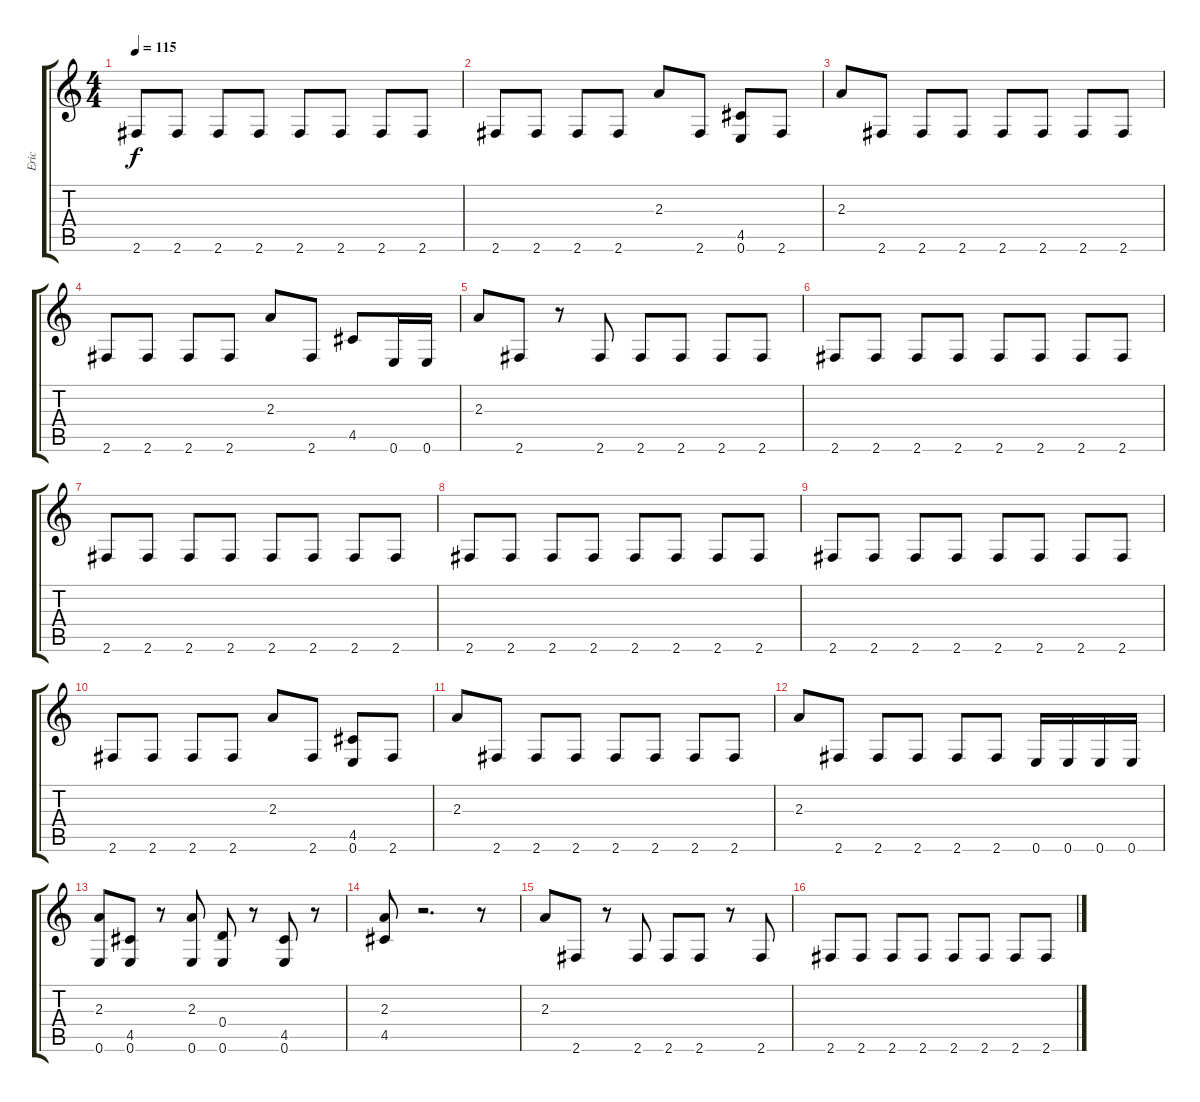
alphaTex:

\track ("Eric" "Eric") {instrument acousticguitarsteel}
\staff {score tabs}
\tuning (E4 B3 G3 D3 A2 E2) {hide}
\ts (4 4)
\tempo 115
\clef g2
\ks c
2.6.8{dy f} 2.6.8 2.6.8 2.6.8 2.6.8 2.6.8 2.6.8 2.6.8 |
2.6.8 2.6.8 2.6.8 2.6.8 2.3.8 2.6.8 (4.5 0.6).8 2.6.8 |
2.3.8 2.6.8 2.6.8 2.6.8 2.6.8 2.6.8 2.6.8 2.6.8 |
2.6.8 2.6.8 2.6.8 2.6.8 2.3.8 2.6.8 4.5.8 0.6.16 0.6.16 |
2.3.8 2.6.8 r.8 2.6.8 2.6.8 2.6.8 2.6.8 2.6.8 |
2.6.8 2.6.8 2.6.8 2.6.8 2.6.8 2.6.8 2.6.8 2.6.8 |
2.6.8 2.6.8 2.6.8 2.6.8 2.6.8 2.6.8 2.6.8 2.6.8 |
2.6.8 2.6.8 2.6.8 2.6.8 2.6.8 2.6.8 2.6.8 2.6.8 |
2.6.8 2.6.8 2.6.8 2.6.8 2.6.8 2.6.8 2.6.8 2.6.8 |
2.6.8 2.6.8 2.6.8 2.6.8 2.3.8 2.6.8 (4.5 0.6).8 2.6.8 |
2.3.8 2.6.8 2.6.8 2.6.8 2.6.8 2.6.8 2.6.8 2.6.8 |
2.3.8 2.6.8 2.6.8 2.6.8 2.6.8 2.6.8 0.6.16 0.6.16 0.6.16 0.6.16 |
(2.3 0.6).8 (4.5 0.6).8 r.8 (2.3 0.6).8 (0.4 0.6).8 r.8 (4.5 0.6).8 r.8 |
(2.3 4.5).8 r.2{d} r.8 |
2.3.8 2.6.8 r.8 2.6.8 2.6.8 2.6.8 r.8 2.6.8 |
2.6.8 2.6.8 2.6.8 2.6.8 2.6.8 2.6.8 2.6.8 2.6.8
